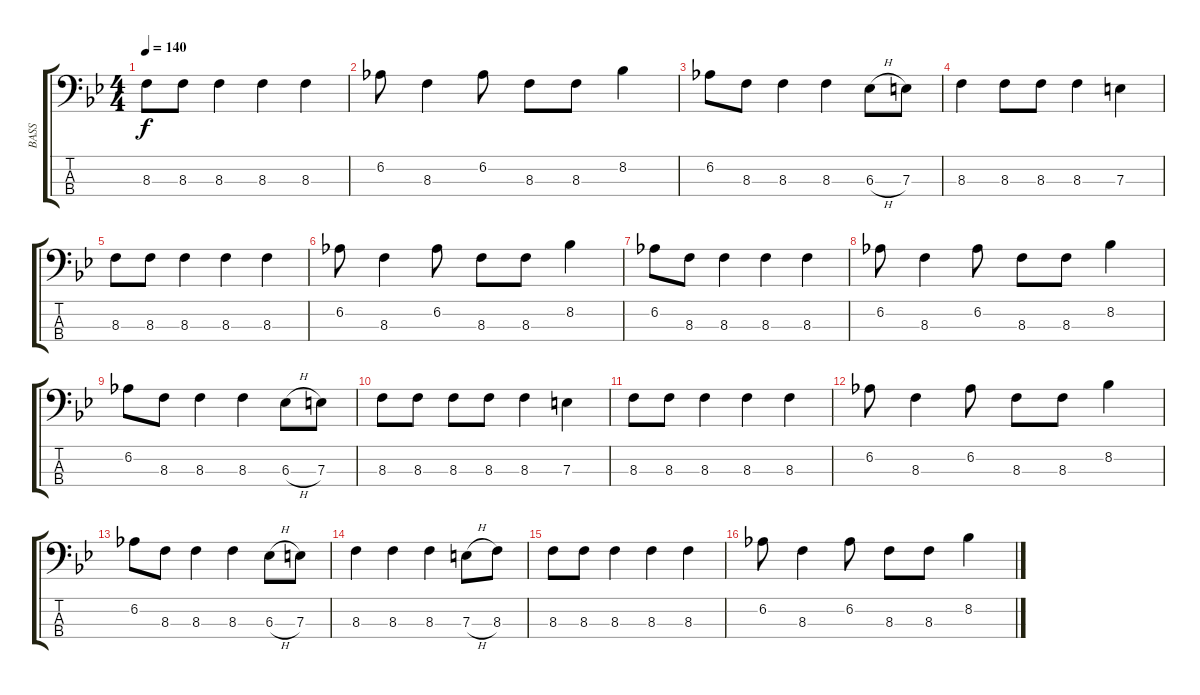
\track ("BASS" "BASS") {instrument electricbassfinger}
\staff {score tabs}
\tuning (G2 D2 A1 E1) {hide}
\ts (4 4)
\tempo 140
\clef f4
\ks bb
8.3.8{dy f} 8.3.8 8.3.4 8.3.4 8.3.4 |
6.2.8 8.3.4 6.2.8 8.3.8 8.3.8 8.2.4 |
6.2.8 8.3.8 8.3.4 8.3.4 6.3{h}.8 7.3.8 |
8.3.4 8.3.8 8.3.8 8.3.4 7.3.4 |
8.3.8 8.3.8 8.3.4 8.3.4 8.3.4 |
6.2.8 8.3.4 6.2.8 8.3.8 8.3.8 8.2.4 |
6.2.8 8.3.8 8.3.4 8.3.4 8.3.4 |
6.2.8 8.3.4 6.2.8 8.3.8 8.3.8 8.2.4 |
6.2.8 8.3.8 8.3.4 8.3.4 6.3{h}.8 7.3.8 |
8.3.8 8.3.8 8.3.8 8.3.8 8.3.4 7.3.4 |
8.3.8 8.3.8 8.3.4 8.3.4 8.3.4 |
6.2.8 8.3.4 6.2.8 8.3.8 8.3.8 8.2.4 |
6.2.8 8.3.8 8.3.4 8.3.4 6.3{h}.8 7.3.8 |
8.3.4 8.3.4 8.3.4 7.3{h}.8 8.3.8 |
8.3.8 8.3.8 8.3.4 8.3.4 8.3.4 |
6.2.8 8.3.4 6.2.8 8.3.8 8.3.8 8.2.4
